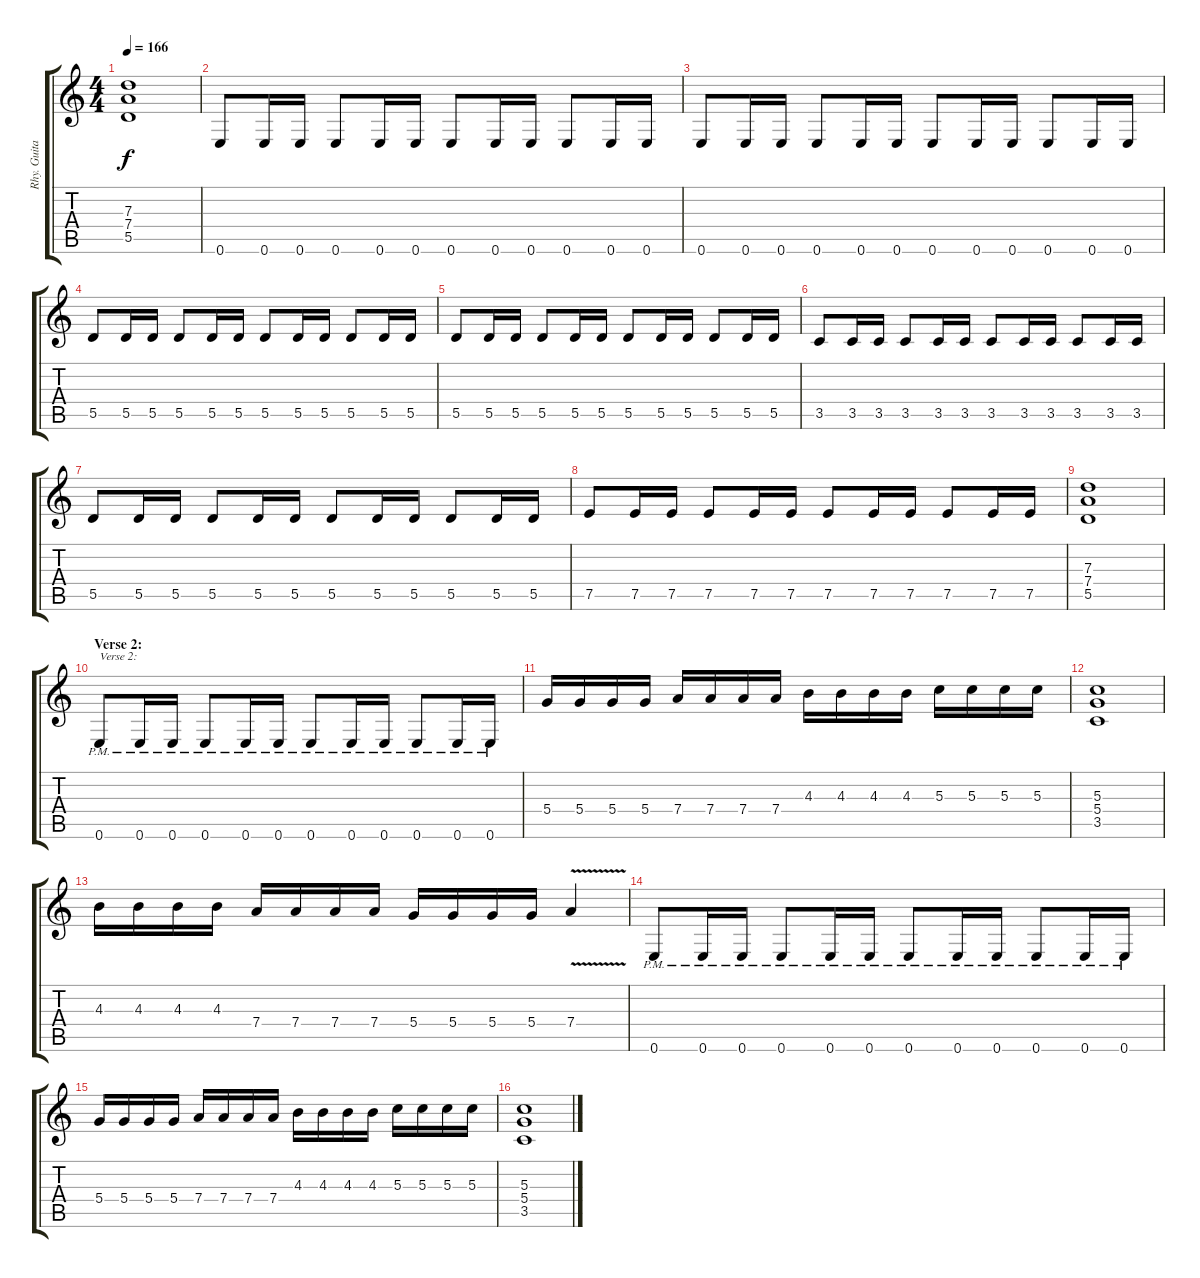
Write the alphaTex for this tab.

\track ("Rhy. Guitar II" "Rhy. Guita") {instrument distortionguitar}
\staff {score tabs}
\tuning (E4 B3 G3 D3 A2 E2) {hide}
\ts (4 4)
\tempo 166
\clef g2
\ks c
(7.3 7.4 5.5).1{dy f} |
0.6.8 0.6.16 0.6.16 0.6.8 0.6.16 0.6.16 0.6.8 0.6.16 0.6.16 0.6.8 0.6.16 0.6.16 |
0.6.8 0.6.16 0.6.16 0.6.8 0.6.16 0.6.16 0.6.8 0.6.16 0.6.16 0.6.8 0.6.16 0.6.16 |
5.5.8 5.5.16 5.5.16 5.5.8 5.5.16 5.5.16 5.5.8 5.5.16 5.5.16 5.5.8 5.5.16 5.5.16 |
5.5.8 5.5.16 5.5.16 5.5.8 5.5.16 5.5.16 5.5.8 5.5.16 5.5.16 5.5.8 5.5.16 5.5.16 |
3.5.8 3.5.16 3.5.16 3.5.8 3.5.16 3.5.16 3.5.8 3.5.16 3.5.16 3.5.8 3.5.16 3.5.16 |
5.5.8 5.5.16 5.5.16 5.5.8 5.5.16 5.5.16 5.5.8 5.5.16 5.5.16 5.5.8 5.5.16 5.5.16 |
7.5.8 7.5.16 7.5.16 7.5.8 7.5.16 7.5.16 7.5.8 7.5.16 7.5.16 7.5.8 7.5.16 7.5.16 |
(7.3 7.4 5.5).1 |
\section ("" "Verse 2:")
0.6{pm}.8{txt "Verse 2:"} 0.6{pm}.16 0.6{pm}.16 0.6{pm}.8 0.6{pm}.16 0.6{pm}.16 0.6{pm}.8 0.6{pm}.16 0.6{pm}.16 0.6{pm}.8 0.6{pm}.16 0.6{pm}.16 |
5.4.16 5.4.16 5.4.16 5.4.16 7.4.16 7.4.16 7.4.16 7.4.16 4.3.16 4.3.16 4.3.16 4.3.16 5.3.16 5.3.16 5.3.16 5.3.16 |
(5.3 5.4 3.5).1 |
4.3.16 4.3.16 4.3.16 4.3.16 7.4.16 7.4.16 7.4.16 7.4.16 5.4.16 5.4.16 5.4.16 5.4.16 7.4{v}.4 |
0.6{pm}.8 0.6{pm}.16 0.6{pm}.16 0.6{pm}.8 0.6{pm}.16 0.6{pm}.16 0.6{pm}.8 0.6{pm}.16 0.6{pm}.16 0.6{pm}.8 0.6{pm}.16 0.6{pm}.16 |
5.4.16 5.4.16 5.4.16 5.4.16 7.4.16 7.4.16 7.4.16 7.4.16 4.3.16 4.3.16 4.3.16 4.3.16 5.3.16 5.3.16 5.3.16 5.3.16 |
(5.3 5.4 3.5).1
